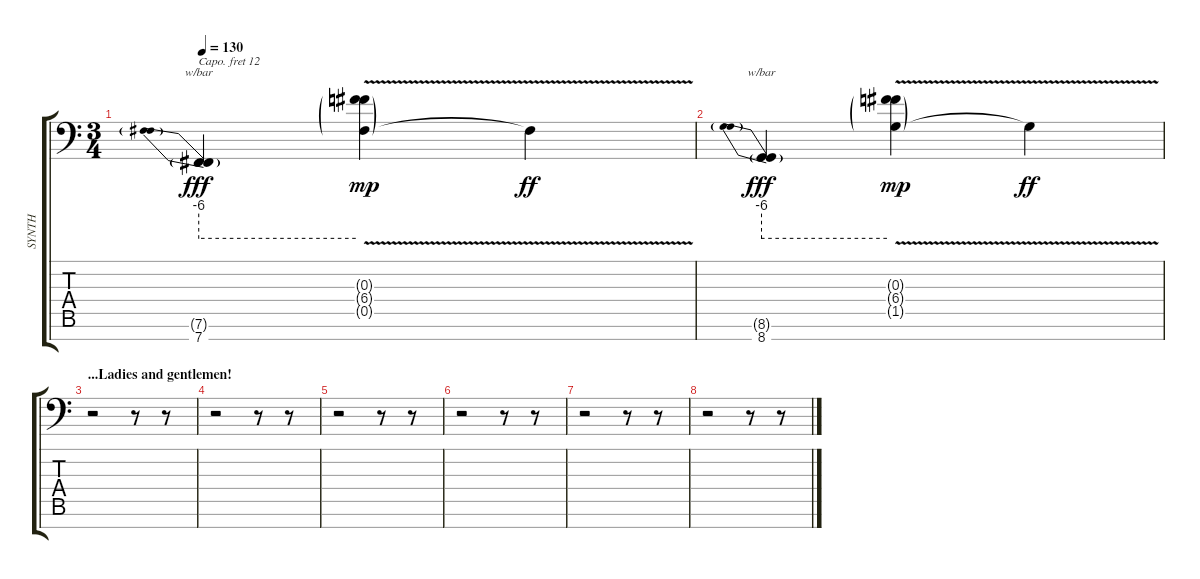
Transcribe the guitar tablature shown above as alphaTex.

\track ("SYNTH" "SYNTH") {instrument synthbrass2}
\staff {score tabs}
\capo 12
\tuning (Eb4 B3 Gb3 B2 Gb2 B1 B-1) {hide}
\ts (3 4)
\tempo 130
\clef f4
\ks c
(7.6{g} 7.7).4{tbe (predive default 0 -24 60 -24) dy fff} (0.3{g} 6.4{g} 0.5{v g}).4{dy mp} 0.5{t}.4{dy ff} |
(8.6{g} 8.7).4{tbe (predive default 0 -24 60 -24) dy fff} (0.3{g} 6.4{g} 1.5{v g}).4{dy mp} 1.5{t}.4{dy ff} |
\section ("" "...Ladies and gentlemen!")
r.2 r.8 r.8 |
r.2 r.8 r.8 |
r.2 r.8 r.8 |
r.2 r.8 r.8 |
r.2 r.8 r.8 |
r.2 r.8 r.8
